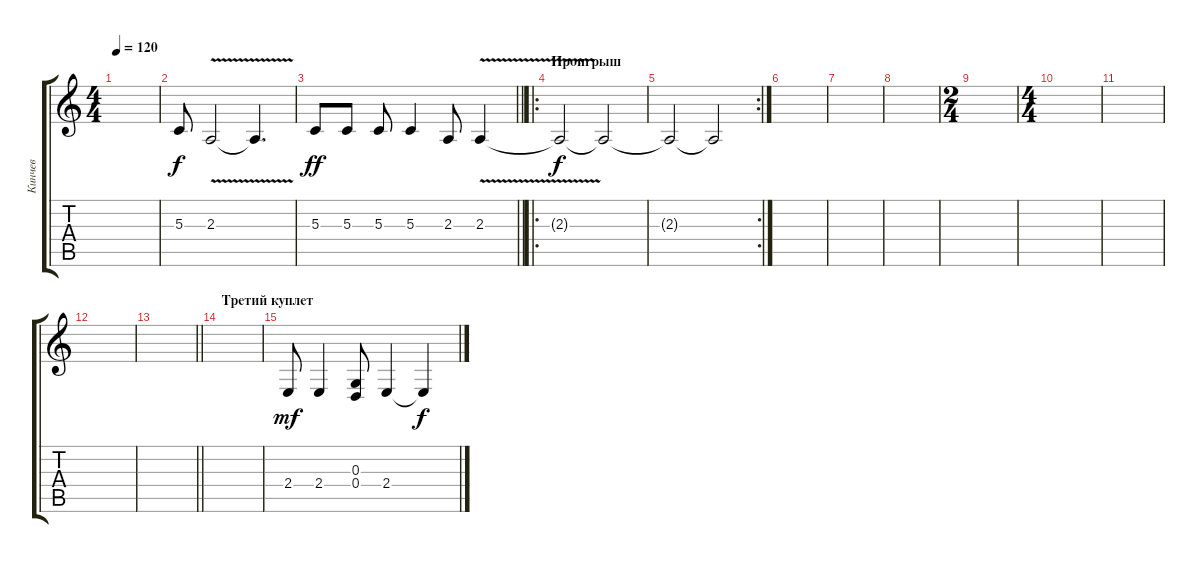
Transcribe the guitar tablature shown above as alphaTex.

\track ("Кинчев" "Кинчев") {instrument lead5charang}
\staff {score tabs}
\tuning (E4 B3 G3 D3 A2 E2) {hide}
\ts (4 4)
\tempo 120
\clef g2
\ks c
|
5.3.8 2.3{v}.2 2.3{t}.4{d dy f} |
\barLineRight lightlight
5.3.8{dy ff} 5.3.8 5.3.8 5.3.4 2.3.8 2.3{v}.4 |
\ro
\section ("" "Проигрыш")
2.3{t}.2{dy f} 2.3{t}.2 |
\rc 2
2.3{t}.2 2.3{t}.2 |
|
|
|
\ts (2 4)
|
\ts (4 4)
|
|
|
\barLineRight lightlight
|
\section ("" "Третий куплет")
|
2.4.8{dy mf} 2.4.4 (0.3 0.4).8 2.4.4 2.4{t}.4{dy f}
